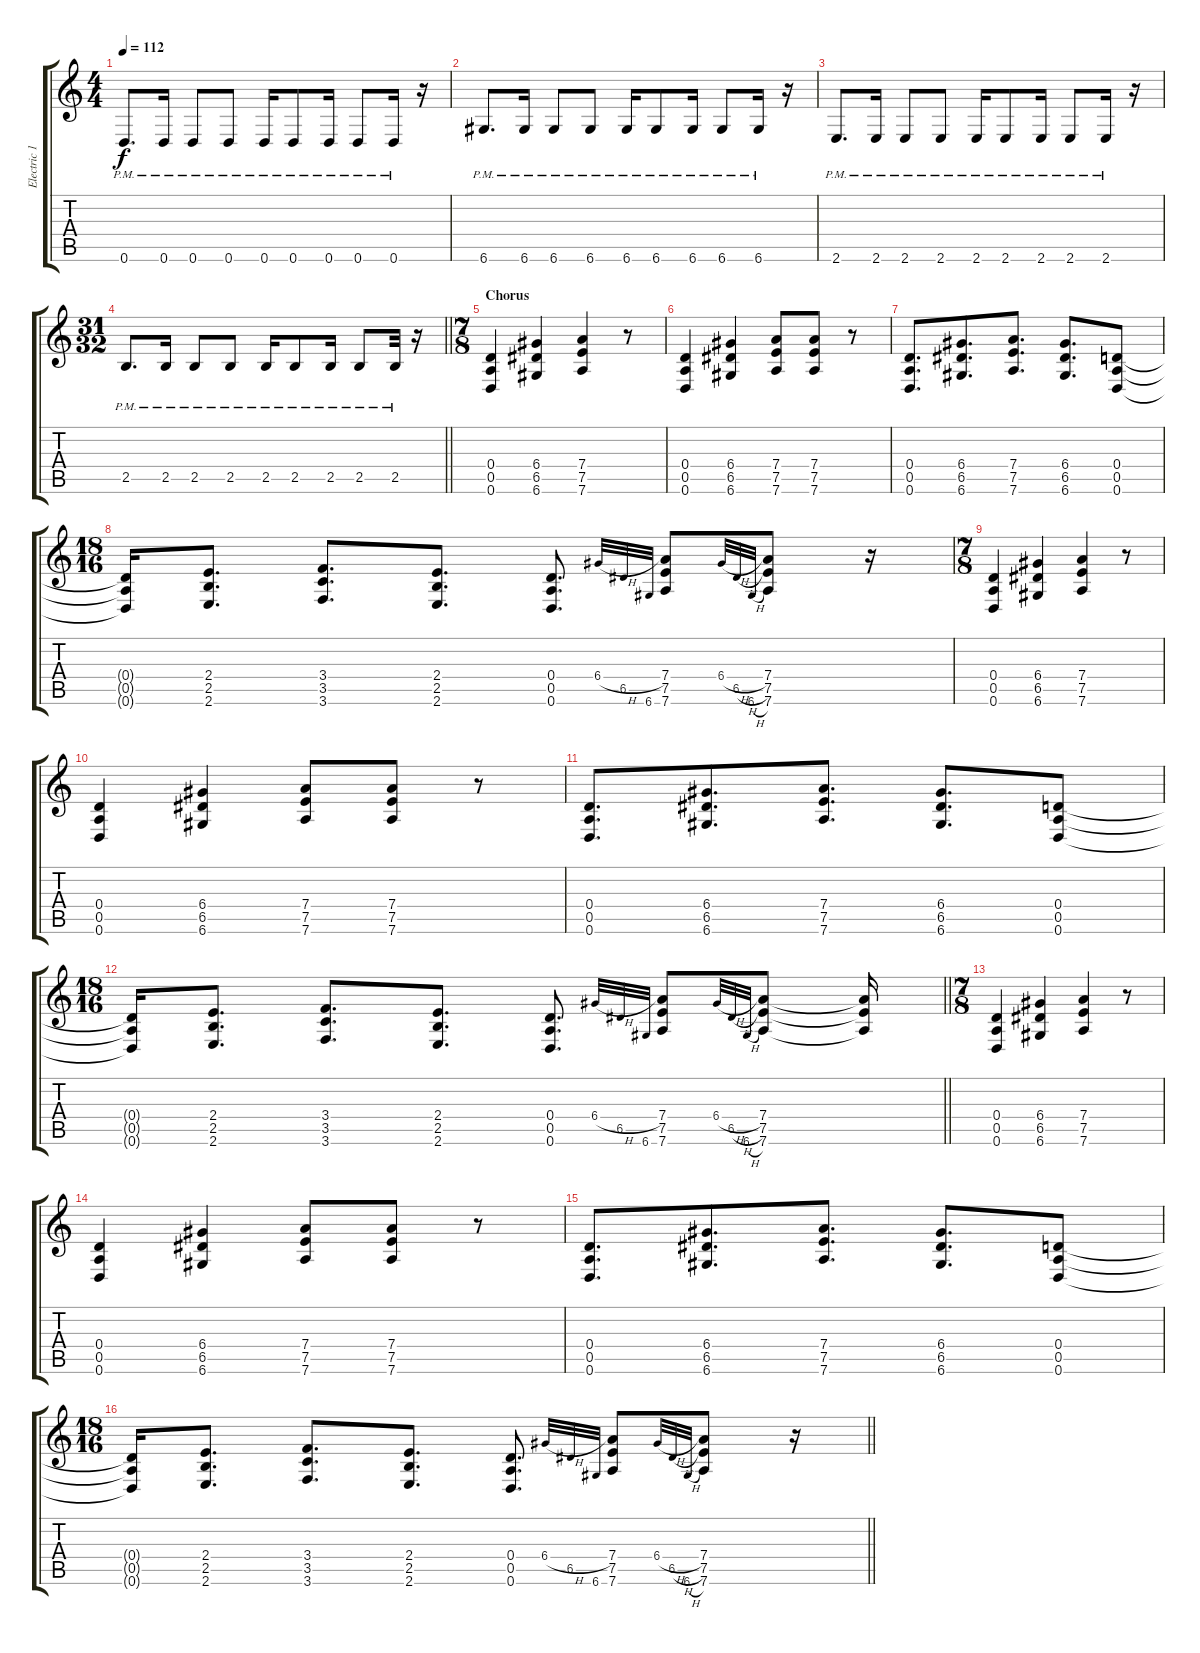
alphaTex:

\track ("Electric 1" "Electric 1") {instrument distortionguitar}
\staff {score tabs}
\tuning (E4 B3 G3 D3 A2 D2) {hide}
\ts (4 4)
\tempo 112
\clef g2
\ks c
0.6{pm}.8{d dy f} 0.6{pm}.16 0.6{pm}.8 0.6{pm}.8 0.6{pm}.16 0.6{pm}.8 0.6{pm}.16 0.6{pm}.8 0.6{pm}.16 r.16 |
6.6{pm}.8{d} 6.6{pm}.16 6.6{pm}.8 6.6{pm}.8 6.6{pm}.16 6.6{pm}.8 6.6{pm}.16 6.6{pm}.8 6.6{pm}.16 r.16 |
2.6{pm}.8{d} 2.6{pm}.16 2.6{pm}.8 2.6{pm}.8 2.6{pm}.16 2.6{pm}.8 2.6{pm}.16 2.6{pm}.8 2.6{pm}.16 r.16 |
\ts (31 32)
\barLineRight lightlight
2.5{pm}.8{d} 2.5{pm}.16 2.5{pm}.8 2.5{pm}.8 2.5{pm}.16 2.5{pm}.8 2.5{pm}.16 2.5{pm}.8 2.5{pm}.32 r.16 |
\ts (7 8)
\section ("" "Chorus")
(0.4 0.5 0.6).4{volume 10} (6.4 6.5 6.6).4 (7.4 7.5 7.6).4 r.8 |
(0.4 0.5 0.6).4 (6.4 6.5 6.6).4 (7.4 7.5 7.6).8 (7.4 7.5 7.6).8 r.8 |
(0.4 0.5 0.6).8{d} (6.4 6.5 6.6).8{d} (7.4 7.5 7.6).8{d} (6.4 6.5 6.6).8{d} (0.4 0.5 0.6).8 |
\ts (18 16)
(0.4{t} 0.5{t} 0.6{t}).16 (2.4 2.5 2.6).8{d} (3.4 3.5 3.6).8{d} (2.4 2.5 2.6).8{d} (0.4 0.5 0.6).8{d} 6.4{h}.32{gr onbeat} 6.5.32{gr onbeat} 6.6.32{gr onbeat} (7.4 7.5 7.6).8 6.4{h}.32{gr onbeat} 6.5{h}.32{gr onbeat} 6.6{h}.32{gr onbeat} (7.4 7.5 7.6).8 r.16 |
\ts (7 8)
(0.4 0.5 0.6).4 (6.4 6.5 6.6).4 (7.4 7.5 7.6).4 r.8 |
(0.4 0.5 0.6).4 (6.4 6.5 6.6).4 (7.4 7.5 7.6).8 (7.4 7.5 7.6).8 r.8 |
(0.4 0.5 0.6).8{d} (6.4 6.5 6.6).8{d} (7.4 7.5 7.6).8{d} (6.4 6.5 6.6).8{d} (0.4 0.5 0.6).8 |
\ts (18 16)
\barLineRight lightlight
(0.4{t} 0.5{t} 0.6{t}).16 (2.4 2.5 2.6).8{d} (3.4 3.5 3.6).8{d} (2.4 2.5 2.6).8{d} (0.4 0.5 0.6).8{d} 6.4{h}.32{gr onbeat} 6.5.32{gr onbeat} 6.6.32{gr onbeat} (7.4 7.5 7.6).8 6.4{h}.32{gr onbeat} 6.5{h}.32{gr onbeat} 6.6{h}.32{gr onbeat} (7.4 7.5 7.6).8 (7.4{t} 7.5{t} 7.6{t}).16 |
\ts (7 8)
(0.4 0.5 0.6).4 (6.4 6.5 6.6).4 (7.4 7.5 7.6).4 r.8 |
(0.4 0.5 0.6).4 (6.4 6.5 6.6).4 (7.4 7.5 7.6).8 (7.4 7.5 7.6).8 r.8 |
(0.4 0.5 0.6).8{d} (6.4 6.5 6.6).8{d} (7.4 7.5 7.6).8{d} (6.4 6.5 6.6).8{d} (0.4 0.5 0.6).8 |
\ts (18 16)
\barLineRight lightlight
(0.4{t} 0.5{t} 0.6{t}).16 (2.4 2.5 2.6).8{d} (3.4 3.5 3.6).8{d} (2.4 2.5 2.6).8{d} (0.4 0.5 0.6).8{d} 6.4{h}.32{gr onbeat} 6.5.32{gr onbeat} 6.6.32{gr onbeat} (7.4 7.5 7.6).8 6.4{h}.32{gr onbeat} 6.5{h}.32{gr onbeat} 6.6{h}.32{gr onbeat} (7.4 7.5 7.6).8 r.16
